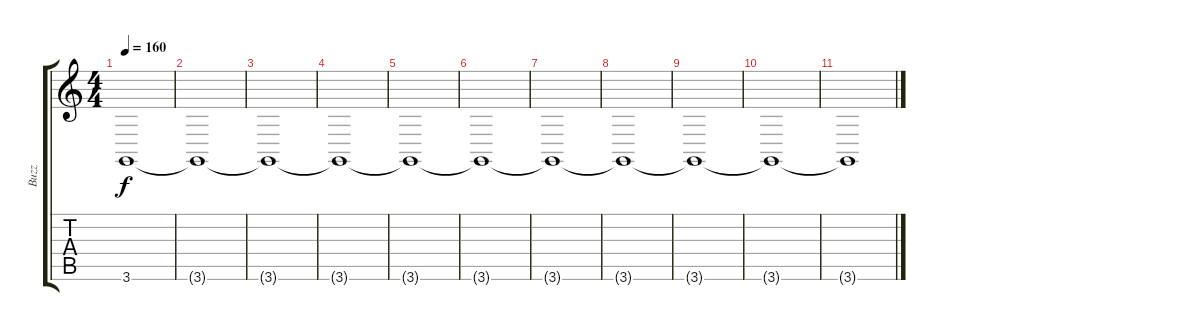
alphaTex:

\track ("Buzz" "Buzz") {instrument lead7fifths}
\staff {score tabs}
\tuning (E4 B3 G3 D3 A2 E2) {hide}
\ts (4 4)
\tempo 160
\clef g2
\ks c
3.6{t}.1{dy f} |
3.6{t}.1 |
3.6{t}.1 |
3.6{t}.1 |
3.6{t}.1 |
3.6{t}.1 |
3.6{t}.1 |
3.6{t}.1 |
3.6{t}.1 |
3.6{t}.1 |
3.6{t}.1
